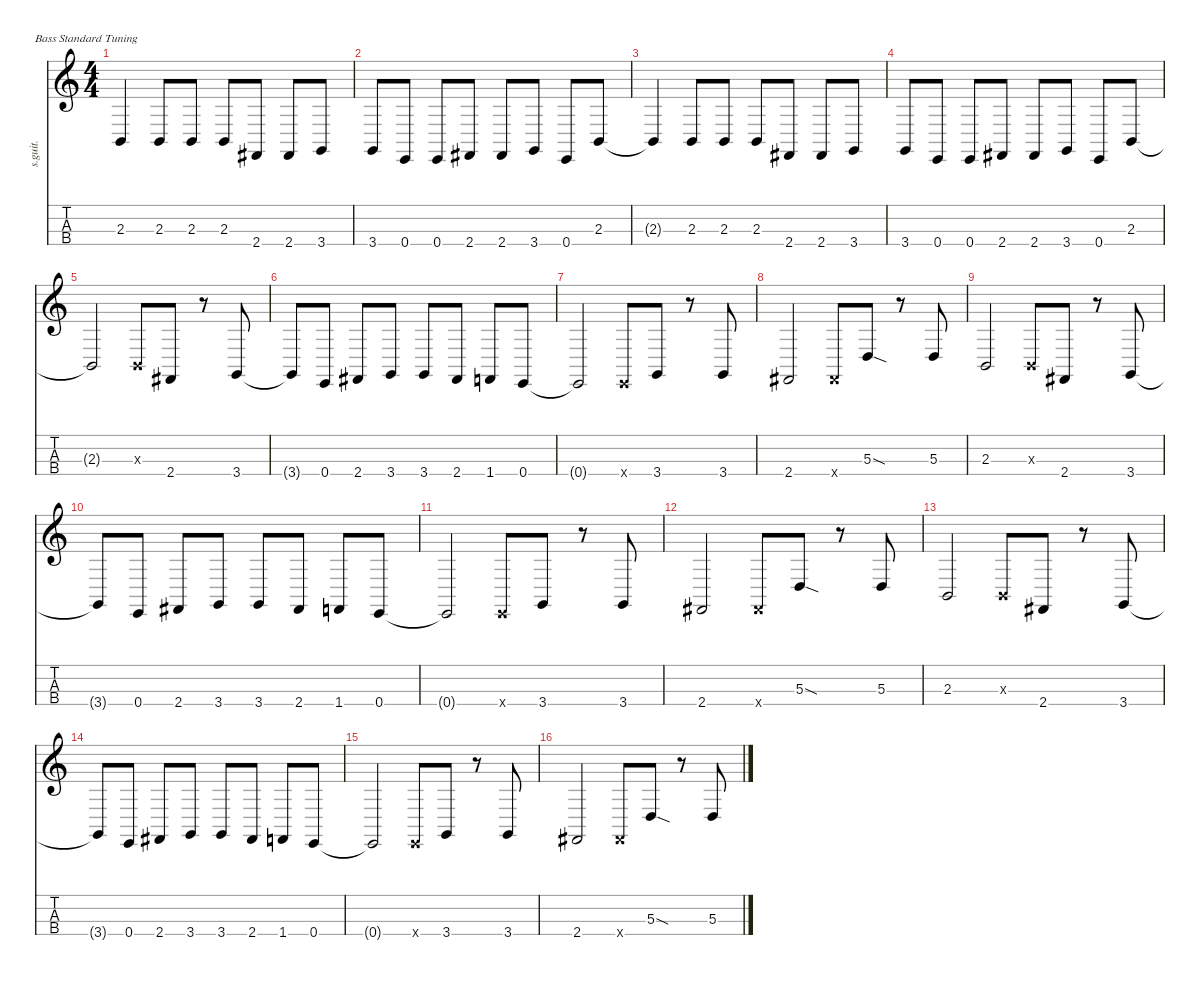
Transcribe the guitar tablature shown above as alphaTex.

\defaultSystemsLayout 4
\hideDynamics
\bracketExtendMode nobrackets
\track ("David Ellefson (Bass)" "s.guit.") {instrument electricbasspick}
\staff {score tabs}
\tuning (G2 D2 A1 E1)
\ts (4 4)
\tempo (196 hide)
\clef g2
\ks c
2.3.4{lyrics (0 "") lyrics (1 "") lyrics (2 "") lyrics (3 "") lyrics (4 "") dy ff} 2.3.8{lyrics (0 "") lyrics (1 "") lyrics (2 "") lyrics (3 "") lyrics (4 "")} 2.3.8{lyrics (0 "") lyrics (1 "") lyrics (2 "") lyrics (3 "") lyrics (4 "")} 2.3.8{lyrics (0 "") lyrics (1 "") lyrics (2 "") lyrics (3 "") lyrics (4 "")} 2.4{acc #}.8{lyrics (0 "") lyrics (1 "") lyrics (2 "") lyrics (3 "") lyrics (4 "")} 2.4{acc #}.8{lyrics (0 "") lyrics (1 "") lyrics (2 "") lyrics (3 "") lyrics (4 "")} 3.4.8{lyrics (0 "") lyrics (1 "") lyrics (2 "") lyrics (3 "") lyrics (4 "")} |
3.4.8{lyrics (0 "") lyrics (1 "") lyrics (2 "") lyrics (3 "") lyrics (4 "")} 0.4.8{lyrics (0 "") lyrics (1 "") lyrics (2 "") lyrics (3 "") lyrics (4 "")} 0.4.8{lyrics (0 "") lyrics (1 "") lyrics (2 "") lyrics (3 "") lyrics (4 "")} 2.4{acc #}.8{lyrics (0 "") lyrics (1 "") lyrics (2 "") lyrics (3 "") lyrics (4 "")} 2.4{acc #}.8{lyrics (0 "") lyrics (1 "") lyrics (2 "") lyrics (3 "") lyrics (4 "")} 3.4.8{lyrics (0 "") lyrics (1 "") lyrics (2 "") lyrics (3 "") lyrics (4 "")} 0.4.8{lyrics (0 "") lyrics (1 "") lyrics (2 "") lyrics (3 "") lyrics (4 "")} 2.3.8{lyrics (0 "") lyrics (1 "") lyrics (2 "") lyrics (3 "") lyrics (4 "")} |
2.3{t}.4{lyrics (0 "") lyrics (1 "") lyrics (2 "") lyrics (3 "") lyrics (4 "")} 2.3.8{lyrics (0 "") lyrics (1 "") lyrics (2 "") lyrics (3 "") lyrics (4 "")} 2.3.8{lyrics (0 "") lyrics (1 "") lyrics (2 "") lyrics (3 "") lyrics (4 "")} 2.3.8{lyrics (0 "") lyrics (1 "") lyrics (2 "") lyrics (3 "") lyrics (4 "")} 2.4{acc #}.8{lyrics (0 "") lyrics (1 "") lyrics (2 "") lyrics (3 "") lyrics (4 "")} 2.4{acc #}.8{lyrics (0 "") lyrics (1 "") lyrics (2 "") lyrics (3 "") lyrics (4 "")} 3.4.8{lyrics (0 "") lyrics (1 "") lyrics (2 "") lyrics (3 "") lyrics (4 "")} |
3.4.8{lyrics (0 "") lyrics (1 "") lyrics (2 "") lyrics (3 "") lyrics (4 "")} 0.4.8{lyrics (0 "") lyrics (1 "") lyrics (2 "") lyrics (3 "") lyrics (4 "")} 0.4.8{lyrics (0 "") lyrics (1 "") lyrics (2 "") lyrics (3 "") lyrics (4 "")} 2.4{acc #}.8{lyrics (0 "") lyrics (1 "") lyrics (2 "") lyrics (3 "") lyrics (4 "")} 2.4{acc #}.8{lyrics (0 "") lyrics (1 "") lyrics (2 "") lyrics (3 "") lyrics (4 "")} 3.4.8{lyrics (0 "") lyrics (1 "") lyrics (2 "") lyrics (3 "") lyrics (4 "")} 0.4.8{lyrics (0 "") lyrics (1 "") lyrics (2 "") lyrics (3 "") lyrics (4 "")} 2.3.8{lyrics (0 "") lyrics (1 "") lyrics (2 "") lyrics (3 "") lyrics (4 "")} |
2.3{t}.2{lyrics (0 "") lyrics (1 "") lyrics (2 "") lyrics (3 "") lyrics (4 "")} 2.3{x}.8{lyrics (0 "") lyrics (1 "") lyrics (2 "") lyrics (3 "") lyrics (4 "")} 2.4{acc #}.8{lyrics (0 "") lyrics (1 "") lyrics (2 "") lyrics (3 "") lyrics (4 "")} r.8 3.4.8{lyrics (0 "") lyrics (1 "") lyrics (2 "") lyrics (3 "") lyrics (4 "")} |
3.4{t}.8{lyrics (0 "") lyrics (1 "") lyrics (2 "") lyrics (3 "") lyrics (4 "")} 0.4.8{lyrics (0 "") lyrics (1 "") lyrics (2 "") lyrics (3 "") lyrics (4 "")} 2.4{acc #}.8{lyrics (0 "") lyrics (1 "") lyrics (2 "") lyrics (3 "") lyrics (4 "")} 3.4.8{lyrics (0 "") lyrics (1 "") lyrics (2 "") lyrics (3 "") lyrics (4 "")} 3.4.8{lyrics (0 "") lyrics (1 "") lyrics (2 "") lyrics (3 "") lyrics (4 "")} 2.4{acc #}.8{lyrics (0 "") lyrics (1 "") lyrics (2 "") lyrics (3 "") lyrics (4 "")} 1.4.8{lyrics (0 "") lyrics (1 "") lyrics (2 "") lyrics (3 "") lyrics (4 "")} 0.4.8{lyrics (0 "") lyrics (1 "") lyrics (2 "") lyrics (3 "") lyrics (4 "")} |
0.4{t}.2{lyrics (0 "") lyrics (1 "") lyrics (2 "") lyrics (3 "") lyrics (4 "")} 0.4{x}.8{lyrics (0 "") lyrics (1 "") lyrics (2 "") lyrics (3 "") lyrics (4 "")} 3.4.8{lyrics (0 "") lyrics (1 "") lyrics (2 "") lyrics (3 "") lyrics (4 "")} r.8 3.4.8{lyrics (0 "") lyrics (1 "") lyrics (2 "") lyrics (3 "") lyrics (4 "")} |
2.4{acc #}.2{lyrics (0 "") lyrics (1 "") lyrics (2 "") lyrics (3 "") lyrics (4 "")} 2.4{x acc #}.8{lyrics (0 "") lyrics (1 "") lyrics (2 "") lyrics (3 "") lyrics (4 "")} 5.3{sod}.8{lyrics (0 "") lyrics (1 "") lyrics (2 "") lyrics (3 "") lyrics (4 "")} r.8 5.3.8{lyrics (0 "") lyrics (1 "") lyrics (2 "") lyrics (3 "") lyrics (4 "")} |
2.3.2{lyrics (0 "") lyrics (1 "") lyrics (2 "") lyrics (3 "") lyrics (4 "")} 2.3{x}.8{lyrics (0 "") lyrics (1 "") lyrics (2 "") lyrics (3 "") lyrics (4 "")} 2.4{acc #}.8{lyrics (0 "") lyrics (1 "") lyrics (2 "") lyrics (3 "") lyrics (4 "")} r.8 3.4.8{lyrics (0 "") lyrics (1 "") lyrics (2 "") lyrics (3 "") lyrics (4 "")} |
3.4{t}.8{lyrics (0 "") lyrics (1 "") lyrics (2 "") lyrics (3 "") lyrics (4 "")} 0.4.8{lyrics (0 "") lyrics (1 "") lyrics (2 "") lyrics (3 "") lyrics (4 "")} 2.4{acc #}.8{lyrics (0 "") lyrics (1 "") lyrics (2 "") lyrics (3 "") lyrics (4 "")} 3.4.8{lyrics (0 "") lyrics (1 "") lyrics (2 "") lyrics (3 "") lyrics (4 "")} 3.4.8{lyrics (0 "") lyrics (1 "") lyrics (2 "") lyrics (3 "") lyrics (4 "")} 2.4{acc #}.8{lyrics (0 "") lyrics (1 "") lyrics (2 "") lyrics (3 "") lyrics (4 "")} 1.4.8{lyrics (0 "") lyrics (1 "") lyrics (2 "") lyrics (3 "") lyrics (4 "")} 0.4.8{lyrics (0 "") lyrics (1 "") lyrics (2 "") lyrics (3 "") lyrics (4 "")} |
0.4{t}.2{lyrics (0 "") lyrics (1 "") lyrics (2 "") lyrics (3 "") lyrics (4 "")} 0.4{x}.8{lyrics (0 "") lyrics (1 "") lyrics (2 "") lyrics (3 "") lyrics (4 "")} 3.4.8{lyrics (0 "") lyrics (1 "") lyrics (2 "") lyrics (3 "") lyrics (4 "")} r.8 3.4.8{lyrics (0 "") lyrics (1 "") lyrics (2 "") lyrics (3 "") lyrics (4 "")} |
2.4{acc #}.2{lyrics (0 "") lyrics (1 "") lyrics (2 "") lyrics (3 "") lyrics (4 "")} 2.4{x acc #}.8{lyrics (0 "") lyrics (1 "") lyrics (2 "") lyrics (3 "") lyrics (4 "")} 5.3{sod}.8{lyrics (0 "") lyrics (1 "") lyrics (2 "") lyrics (3 "") lyrics (4 "")} r.8 5.3.8{lyrics (0 "") lyrics (1 "") lyrics (2 "") lyrics (3 "") lyrics (4 "")} |
2.3.2{lyrics (0 "") lyrics (1 "") lyrics (2 "") lyrics (3 "") lyrics (4 "")} 2.3{x}.8{lyrics (0 "") lyrics (1 "") lyrics (2 "") lyrics (3 "") lyrics (4 "")} 2.4{acc #}.8{lyrics (0 "") lyrics (1 "") lyrics (2 "") lyrics (3 "") lyrics (4 "")} r.8 3.4.8{lyrics (0 "") lyrics (1 "") lyrics (2 "") lyrics (3 "") lyrics (4 "")} |
3.4{t}.8{lyrics (0 "") lyrics (1 "") lyrics (2 "") lyrics (3 "") lyrics (4 "")} 0.4.8{lyrics (0 "") lyrics (1 "") lyrics (2 "") lyrics (3 "") lyrics (4 "")} 2.4{acc #}.8{lyrics (0 "") lyrics (1 "") lyrics (2 "") lyrics (3 "") lyrics (4 "")} 3.4.8{lyrics (0 "") lyrics (1 "") lyrics (2 "") lyrics (3 "") lyrics (4 "")} 3.4.8{lyrics (0 "") lyrics (1 "") lyrics (2 "") lyrics (3 "") lyrics (4 "")} 2.4{acc #}.8{lyrics (0 "") lyrics (1 "") lyrics (2 "") lyrics (3 "") lyrics (4 "")} 1.4.8{lyrics (0 "") lyrics (1 "") lyrics (2 "") lyrics (3 "") lyrics (4 "")} 0.4.8{lyrics (0 "") lyrics (1 "") lyrics (2 "") lyrics (3 "") lyrics (4 "")} |
0.4{t}.2{lyrics (0 "") lyrics (1 "") lyrics (2 "") lyrics (3 "") lyrics (4 "")} 0.4{x}.8{lyrics (0 "") lyrics (1 "") lyrics (2 "") lyrics (3 "") lyrics (4 "")} 3.4.8{lyrics (0 "") lyrics (1 "") lyrics (2 "") lyrics (3 "") lyrics (4 "")} r.8 3.4.8{lyrics (0 "") lyrics (1 "") lyrics (2 "") lyrics (3 "") lyrics (4 "")} |
2.4{acc #}.2{lyrics (0 "") lyrics (1 "") lyrics (2 "") lyrics (3 "") lyrics (4 "")} 2.4{x acc #}.8{lyrics (0 "") lyrics (1 "") lyrics (2 "") lyrics (3 "") lyrics (4 "")} 5.3{sod}.8{lyrics (0 "") lyrics (1 "") lyrics (2 "") lyrics (3 "") lyrics (4 "")} r.8 5.3.8{lyrics (0 "") lyrics (1 "") lyrics (2 "") lyrics (3 "") lyrics (4 "")}
